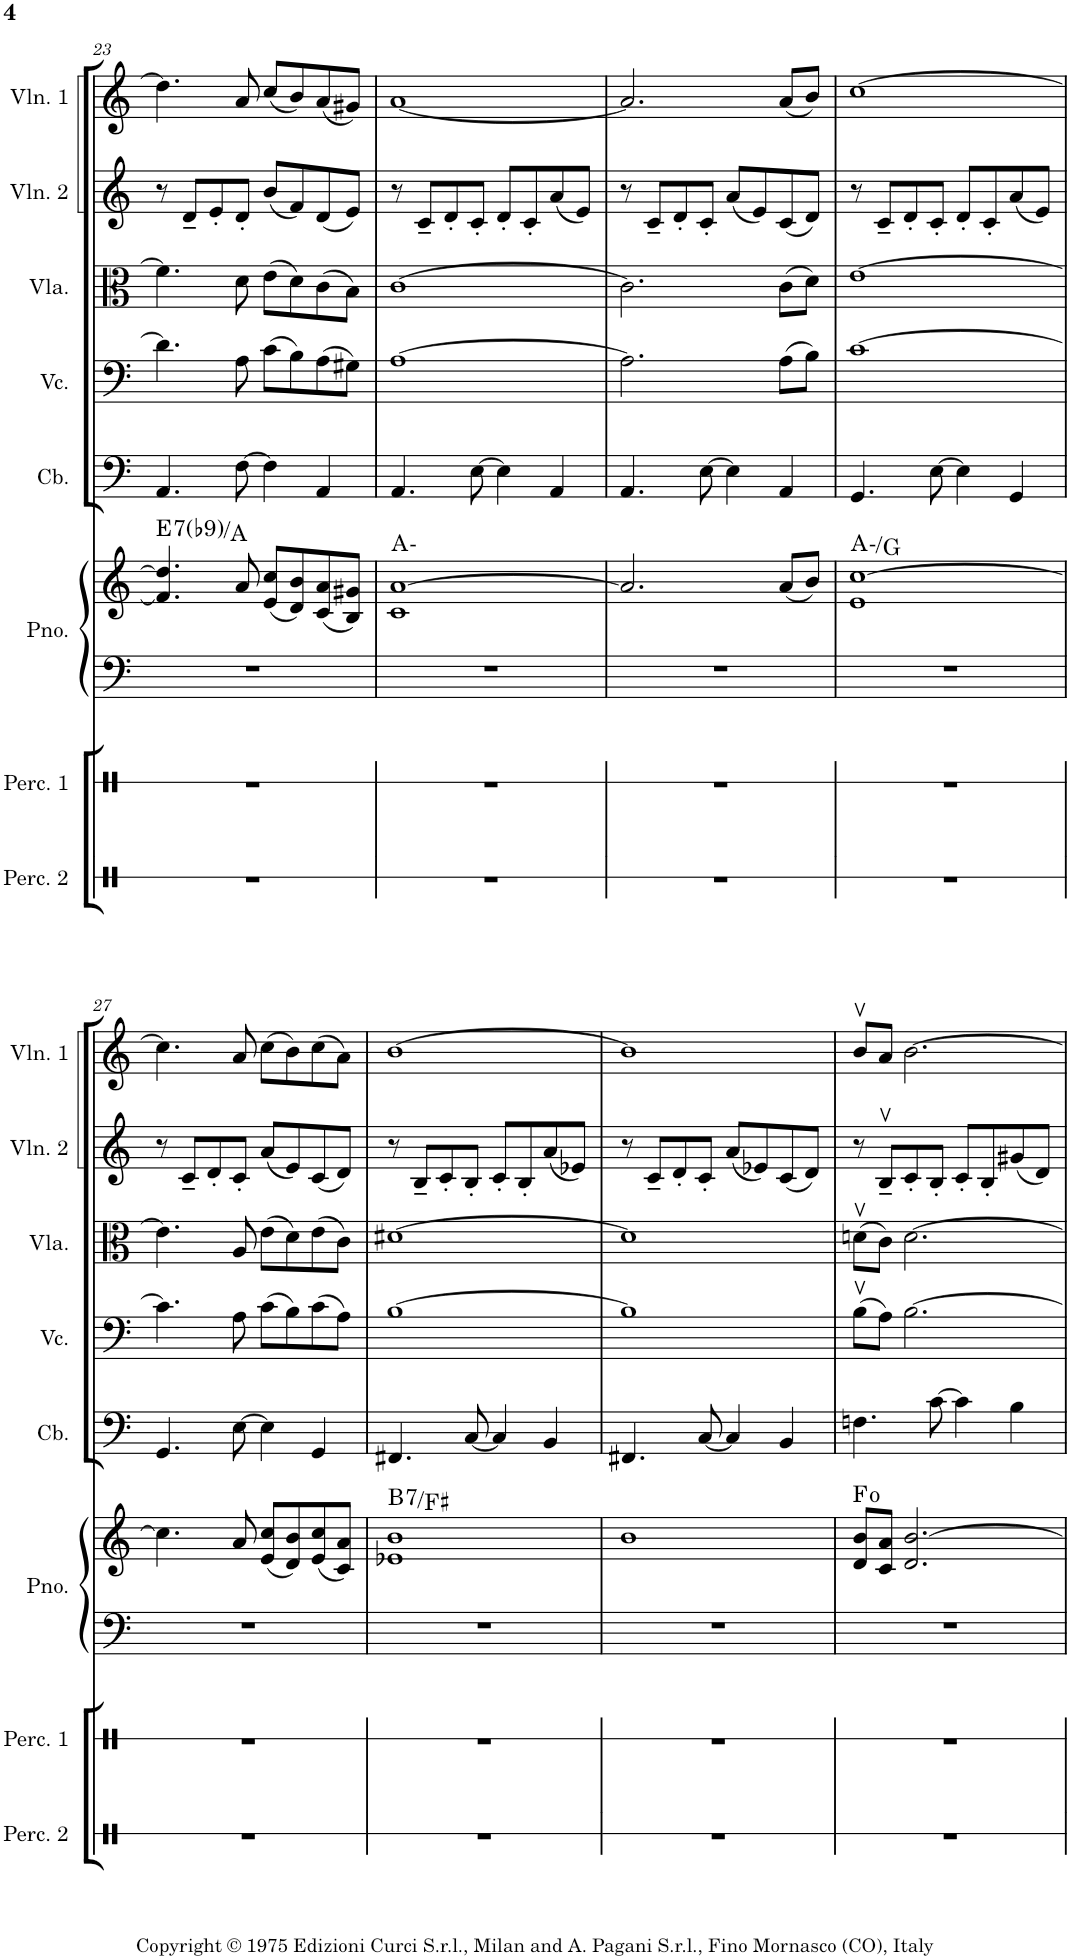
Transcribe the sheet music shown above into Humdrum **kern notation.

**kern	**kern	**kern	**kern	**harte	**kern	**kern	**kern	**kern	**kern
*part8	*part7	*part6	*part6	*part6	*part5	*part4	*part3	*part2	*part1
*staff9	*staff8	*staff7	*staff6	*	*staff5	*staff4	*staff3	*staff2	*staff1
*I"Percussion 2	*I"Percussion 1	*I"Piano	*	*	*I"Contrabass	*I"Violoncello	*I"Viola	*I"Violin 2	*I"Violin 1
*I'Perc. 2	*I'Perc. 1	*I'Pno.	*	*	*I'Cb.	*I'Vc.	*I'Vla.	*I'Vln. 2	*I'Vln. 1
!!LO:PB:g=z
*clefX	*clefX	*clefF4	*clefG2	*	*clefF4	*clefF4	*clefC3	*clefG2	*clefG2
*	*	*	*	*	*Trd7c12	*	*	*	*
*k[]	*k[]	*k[]	*k[]	*	*k[]	*k[]	*k[]	*k[]	*k[]
*M4/4	*M4/4	*M4/4	*M4/4	*	*M4/4	*M4/4	*M4/4	*M4/4	*M4/4
=23	=23	=23	=23	=23	=23	=23	=23	=23	=23
!	!	!	!	!LO:H:kt=7	!	!	!	!	!
1r	1r	1r	4.f/] 4.dd/]	E:7(b9)/4	4.AA/	4.d\]	4.f\]	8r	4.dd\]
.	.	.	.	.	.	.	.	8d~/L	.
.	.	.	.	.	.	.	.	8e'/	.
.	.	.	8a/	.	[8F\	8A\	8d\	8d'/J	8a/
.	.	.	(8e/ 8cc/L	.	4F\]	(8c\L	(8e\L	(8b/L	(8cc/L
.	.	.	8d/ 8b/)	.	.	8B\)	8d\)	8f/)	8b/)
.	.	.	(8c/ 8a/	.	4AA/	(8A\	(8c\	(8d/	(8a/
.	.	.	8B/ 8g#X/J)	.	.	8G#X\J)	8B\J)	8e/J)	8g#X/J)
=24	=24	=24	=24	=24	=24	=24	=24	=24	=24
1r	1r	1r	1c [1a	A:min	4.AA/	[1A	[1c	8r	[1a
.	.	.	.	.	.	.	.	8c~/L	.
.	.	.	.	.	.	.	.	8d'/	.
.	.	.	.	.	[8E\	.	.	8c'/J	.
.	.	.	.	.	4E\]	.	.	8d'/L	.
.	.	.	.	.	.	.	.	8c'/	.
.	.	.	.	.	4AA/	.	.	(8a/	.
.	.	.	.	.	.	.	.	8e/J)	.
=25	=25	=25	=25	=25	=25	=25	=25	=25	=25
1r	1r	1r	2.a/]	.	4.AA/	2.A\]	2.c\]	8r	2.a/]
.	.	.	.	.	.	.	.	8c~/L	.
.	.	.	.	.	.	.	.	8d'/	.
.	.	.	.	.	[8E\	.	.	8c'/J	.
.	.	.	.	.	4E\]	.	.	(8a/L	.
.	.	.	.	.	.	.	.	8e/)	.
.	.	.	(8a/L	.	4AA/	(8A\L	(8c\L	(8c/	(8a/L
.	.	.	8b/J)	.	.	8B\J)	8d\J)	8d/J)	8b/J)
=26	=26	=26	=26	=26	=26	=26	=26	=26	=26
1r	1r	1r	1e [1cc	A:min/b7	4.GG/	[1c	[1e	8r	[1cc
.	.	.	.	.	.	.	.	8c~/L	.
.	.	.	.	.	.	.	.	8d'/	.
.	.	.	.	.	[8E\	.	.	8c'/J	.
.	.	.	.	.	4E\]	.	.	8d'/L	.
.	.	.	.	.	.	.	.	8c'/	.
.	.	.	.	.	4GG/	.	.	(8a/	.
.	.	.	.	.	.	.	.	8e/J)	.
!!LO:LB:g=z
=27	=27	=27	=27	=27	=27	=27	=27	=27	=27
1r	1r	1r	4.cc\]	.	4.GG/	4.c\]	4.e\]	8r	4.cc\]
.	.	.	.	.	.	.	.	8c~/L	.
.	.	.	.	.	.	.	.	8d'/	.
.	.	.	8a/	.	[8E\	8A\	8A/	8c'/J	8a/
.	.	.	(8e/ 8cc/L	.	4E\]	(8c\L	(8e\L	(8a/L	(8cc\L
.	.	.	8d/ 8b/)	.	.	8B\)	8d\)	8e/)	8b\)
.	.	.	(8e/ 8cc/	.	4GG/	(8c\	(8e\	(8c/	(8cc\
.	.	.	8c/ 8a/J)	.	.	8A\J)	8c\J)	8d/J)	8a\J)
=28	=28	=28	=28	=28	=28	=28	=28	=28	=28
!	!	!	!	!LO:H:kt=7	!	!	!	!	!
1r	1r	1r	1e-X 1b	B:7/5	4.FF#X/	[1B	[1d#X	8r	[1b
.	.	.	.	.	.	.	.	8B~/L	.
.	.	.	.	.	.	.	.	8c'/	.
.	.	.	.	.	[8C/	.	.	8B'/J	.
.	.	.	.	.	4C/]	.	.	8c'/L	.
.	.	.	.	.	.	.	.	8B'/	.
.	.	.	.	.	4BB/	.	.	(8a/	.
.	.	.	.	.	.	.	.	8e-X/J)	.
=29	=29	=29	=29	=29	=29	=29	=29	=29	=29
1r	1r	1r	1b	.	4.FF#X/	1B]	1d#]	8r	1b]
.	.	.	.	.	.	.	.	8c~/L	.
.	.	.	.	.	.	.	.	8d'/	.
.	.	.	.	.	[8C/	.	.	8c'/J	.
.	.	.	.	.	4C/]	.	.	(8a/L	.
.	.	.	.	.	.	.	.	8e-X/)	.
.	.	.	.	.	4BB/	.	.	(8c/	.
.	.	.	.	.	.	.	.	8d/J)	.
=30	=30	=30	=30	=30	=30	=30	=30	=30	=30
1r	1r	1r	8d/ 8b/L	F:dim	4.Fn\	(8Bv\L	(8dnv\L	8r	8bv/L
.	.	.	8c/ 8a/J	.	.	8A\J)	8c\J)	8Bv~/L	8a/J
.	.	.	2.d/ [2.b/	.	.	[2.B\	[2.d\	8c'/	[2.b\
.	.	.	.	.	[8c\	.	.	8B'/J	.
.	.	.	.	.	4c\]	.	.	8c'/L	.
.	.	.	.	.	.	.	.	8B'/	.
.	.	.	.	.	4B\	.	.	(8g#X/	.
.	.	.	.	.	.	.	.	8d/J)	.
=	=	=	=	=	=	=	=	=	=
*-	*-	*-	*-	*-	*-	*-	*-	*-	*-
